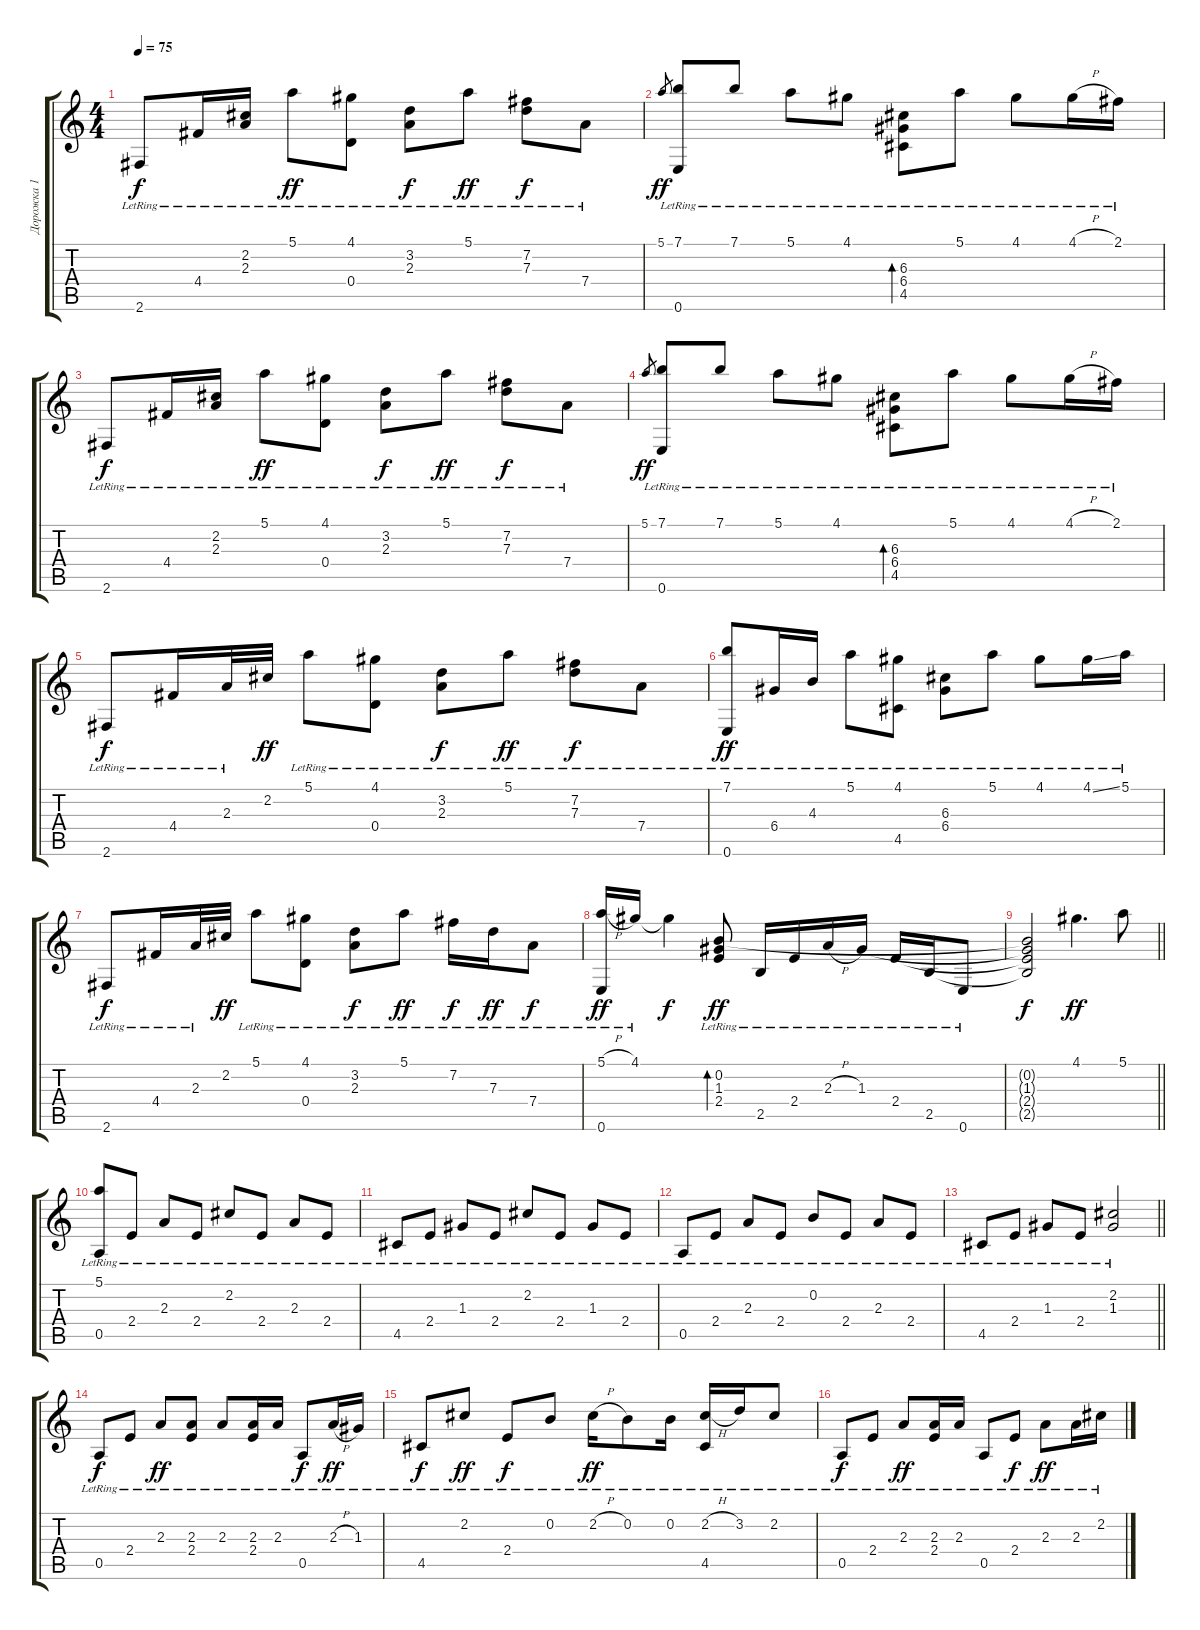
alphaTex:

\track ("Дорожка 1" "Дорожка 1") {instrument acousticguitarnylon}
\staff {score tabs}
\tuning (E4 B3 G3 D3 A2 E2) {hide}
\ts (4 4)
\section ("" "")
\tempo 75
\clef g2
\ks c
2.6{lr}.8{dy f} 4.4{lr}.16 (2.2{lr} 2.3{lr}).16 5.1{lr}.8{dy ff} (4.1{lr} 0.4{lr}).8 (3.2{lr} 2.3{lr}).8{dy f} 5.1{lr}.8{dy ff} (7.2{lr} 7.3{lr}).8{dy f} 7.4{lr}.8 |
5.1.8{gr dy ff} (7.1{lr} 0.6{lr}).8 7.1{lr}.8 5.1{lr}.8 4.1{lr}.8 (6.3{lr} 6.4{lr} 4.5{lr}).8{bd 60} 5.1{lr}.8 4.1{lr}.8 4.1{h lr}.16 2.1{lr}.16 |
2.6{lr}.8{dy f} 4.4{lr}.16 (2.2{lr} 2.3{lr}).16 5.1{lr}.8{dy ff} (4.1{lr} 0.4{lr}).8 (3.2{lr} 2.3{lr}).8{dy f} 5.1{lr}.8{dy ff} (7.2{lr} 7.3{lr}).8{dy f} 7.4{lr}.8 |
5.1.8{gr dy ff} (7.1{lr} 0.6{lr}).8 7.1{lr}.8 5.1{lr}.8 4.1{lr}.8 (6.3{lr} 6.4{lr} 4.5{lr}).8{bd 60} 5.1{lr}.8 4.1{lr}.8 4.1{h lr}.16 2.1{lr}.16 |
2.6{lr}.8{dy f} 4.4{lr}.16 2.3{lr}.32 2.2.32{dy ff} 5.1{lr}.8 (4.1{lr} 0.4{lr}).8 (3.2{lr} 2.3{lr}).8{dy f} 5.1{lr}.8{dy ff} (7.2{lr} 7.3{lr}).8{dy f} 7.4{lr}.8 |
(7.1{lr} 0.6{lr}).8{dy ff} 6.4{lr}.16 4.3{lr}.16 5.1{lr}.8 (4.1{lr} 4.5).8 (6.3{lr} 6.4{lr}).8 5.1{lr}.8 4.1{lr}.8 4.1{ss lr}.16 5.1{lr}.16 |
2.6{lr}.8{dy f} 4.4{lr}.16 2.3{lr}.32 2.2.32{dy ff} 5.1{lr}.8 (4.1{lr} 0.4{lr}).8 (3.2{lr} 2.3{lr}).8{dy f} 5.1{lr}.8{dy ff} 7.2{lr}.16{dy f} 7.3{lr}.16{dy ff} 7.4{lr}.8{dy f} |
(5.1{h lr} 0.6{lr}).16{dy ff} 4.1{lr}.16 4.1{t}.4{dy f} (0.2{lr} 1.3{lr} 2.4{lr}).8{bd 60 dy ff} 2.5{lr}.16 2.4{lr}.16 2.3{h lr}.16 1.3{lr}.16 2.4{lr}.16 2.5{lr}.16 0.6{lr}.8 |
\barLineRight lightlight
(0.2{t} 1.3{t} 2.4{t} 2.5{t}).2{dy f} 4.1.4{d dy ff} 5.1.8 |
\section ("" "")
(5.1{lr} 0.5{lr}).8 2.4{lr}.8 2.3{lr}.8 2.4{lr}.8 2.2{lr}.8 2.4{lr}.8 2.3{lr}.8 2.4{lr}.8 |
4.5{lr}.8 2.4{lr}.8 1.3{lr}.8 2.4{lr}.8 2.2{lr}.8 2.4{lr}.8 1.3{lr}.8 2.4{lr}.8 |
0.5{lr}.8 2.4{lr}.8 2.3{lr}.8 2.4{lr}.8 0.2{lr}.8 2.4{lr}.8 2.3{lr}.8 2.4{lr}.8 |
\barLineRight lightlight
4.5{lr}.8 2.4{lr}.8 1.3{lr}.8 2.4{lr}.8 (2.2{lr} 1.3{lr}).2 |
\section ("" "")
0.5{lr}.8{dy f} 2.4{lr}.8 2.3{lr}.8{dy ff} (2.3{lr} 2.4{lr}).8 2.3{lr}.8 (2.3{lr} 2.4{lr}).16 2.3{lr}.16 0.5{lr}.8{dy f} 2.3{h lr}.16{dy ff} 1.3{lr}.16 |
4.5{lr}.8{dy f} 2.2{lr}.8{dy ff} 2.4{lr}.8{dy f} 0.2{lr}.8 2.2{h lr}.16{dy ff} 0.2{lr}.8 0.2{lr}.16 (2.2{h lr} 4.5{lr}).16 3.2{lr}.16 2.2{lr}.8 |
0.5{lr}.8{dy f} 2.4{lr}.8 2.3{lr}.8{dy ff} (2.3{lr} 2.4{lr}).16 2.3{lr}.16 0.5{lr}.8 2.4{lr}.8{dy f} 2.3{lr}.8{dy ff} 2.3{lr}.16 2.2{lr}.16
